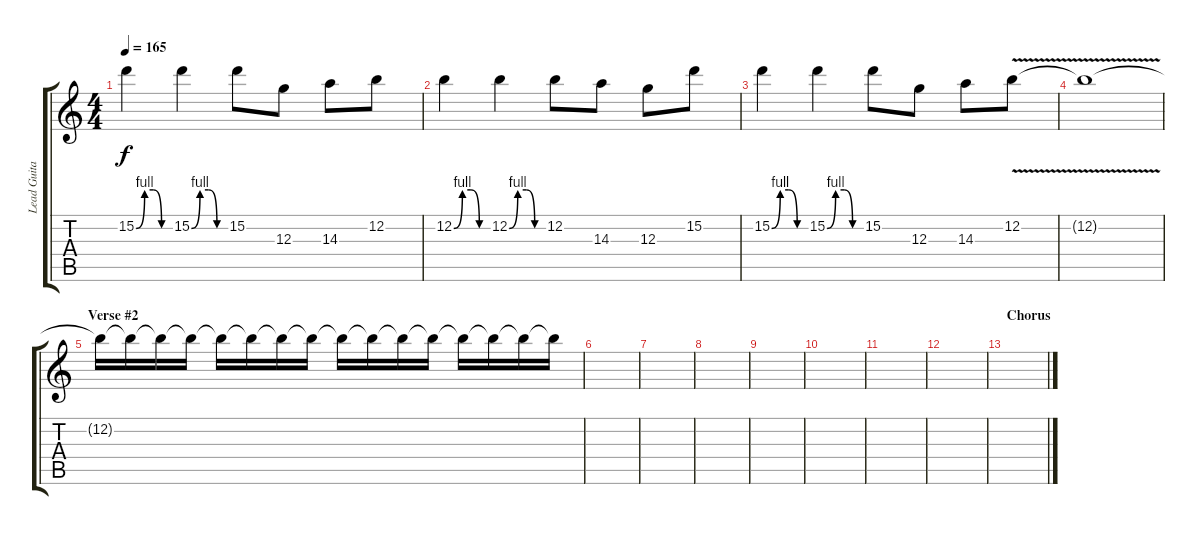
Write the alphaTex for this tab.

\track ("Lead Guitar" "Lead Guita") {instrument overdrivenguitar}
\staff {score tabs}
\tuning (E4 B3 G3 D3 A2 E2) {hide}
\ts (4 4)
\tempo 165
\clef g2
\ks c
15.2{be (custom 0 0 15 4 30 4 45 0 60 0)}.4{dy f} 15.2{be (custom 0 0 15 4 30 4 45 0 60 0)}.4 15.2.8 12.3.8 14.3.8 12.2.8 |
12.2{be (custom 0 0 15 4 30 4 45 0 60 0)}.4 12.2{be (custom 0 0 15 4 30 4 45 0 60 0)}.4 12.2.8 14.3.8 12.3.8 15.2.8 |
15.2{be (custom 0 0 15 4 30 4 45 0 60 0)}.4 15.2{be (custom 0 0 15 4 30 4 45 0 60 0)}.4 15.2.8 12.3.8 14.3.8 12.2{v}.8 |
12.2{t}.1 |
\section ("" "Verse #2")
12.2{t}.16{volume 15} 12.2{t}.16{volume 14} 12.2{t}.16{volume 13} 12.2{t}.16{volume 12} 12.2{t}.16{volume 11} 12.2{t}.16{volume 10} 12.2{t}.16{volume 9} 12.2{t}.16{volume 8} 12.2{t}.16{volume 7} 12.2{t}.16{volume 6} 12.2{t}.16{volume 5} 12.2{t}.16{volume 4} 12.2{t}.16{volume 3} 12.2{t}.16{volume 2} 12.2{t}.16{volume 1} 12.2{t}.16{volume 0} |
|
|
|
|
|
|
|
\section ("" "Chorus")
